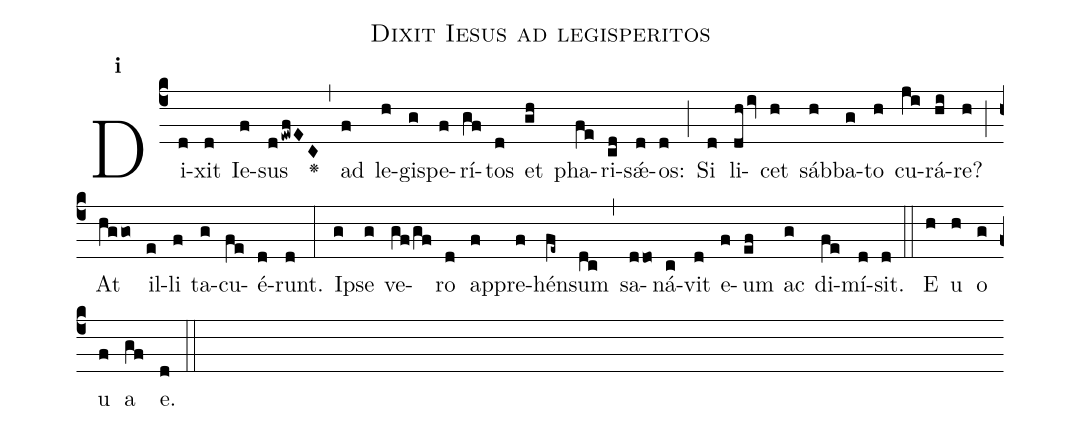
name:Dixit Iesus ad legisperitos;
office-part:Antiphona;
mode:1;
%%
initial-style: 1;
name: Dixit Iesus ad legisperitos;
book: Antiphonae & Responsoria/Tomus IV, p. 98;
occasion: Dominica IX per Annum;
office-part: Vesperae Ant Mb;
annotation: 1d;
centering-scheme: english;
font: OFLSortsMillGoudy;
height: 11;
width: 4.5;
%%
(c4)Di(d)xit(d) Ie(f)sus(dewfEC) <v>\greheightstar</v>(,) ad(f) le(h)gi(g)spe(f)rí(gf)tos(d) et(gh) pha(fe)ri(cd)sǽ(d)os:(d) (;) Si(d) li(dhiv)cet(h) sáb(h)ba(g)to(h) cu(ji)rá(hi)re?(h) (;) At(hggo) il(e)li(f) ta(g)cu(fe)é(d)runt.(d) (:) I(g)pse(g) ve(gf/gf)ro(d) ap(f)pre(f)hén(fe~)sum(dc) (,) sa(ddo)ná(c)vit(d) e(f)um(ef) ac(g) di(fe)mí(d)sit.(d) (::) E(h) u(h) o(g) u(f) a(gf) e.(d) (::)
